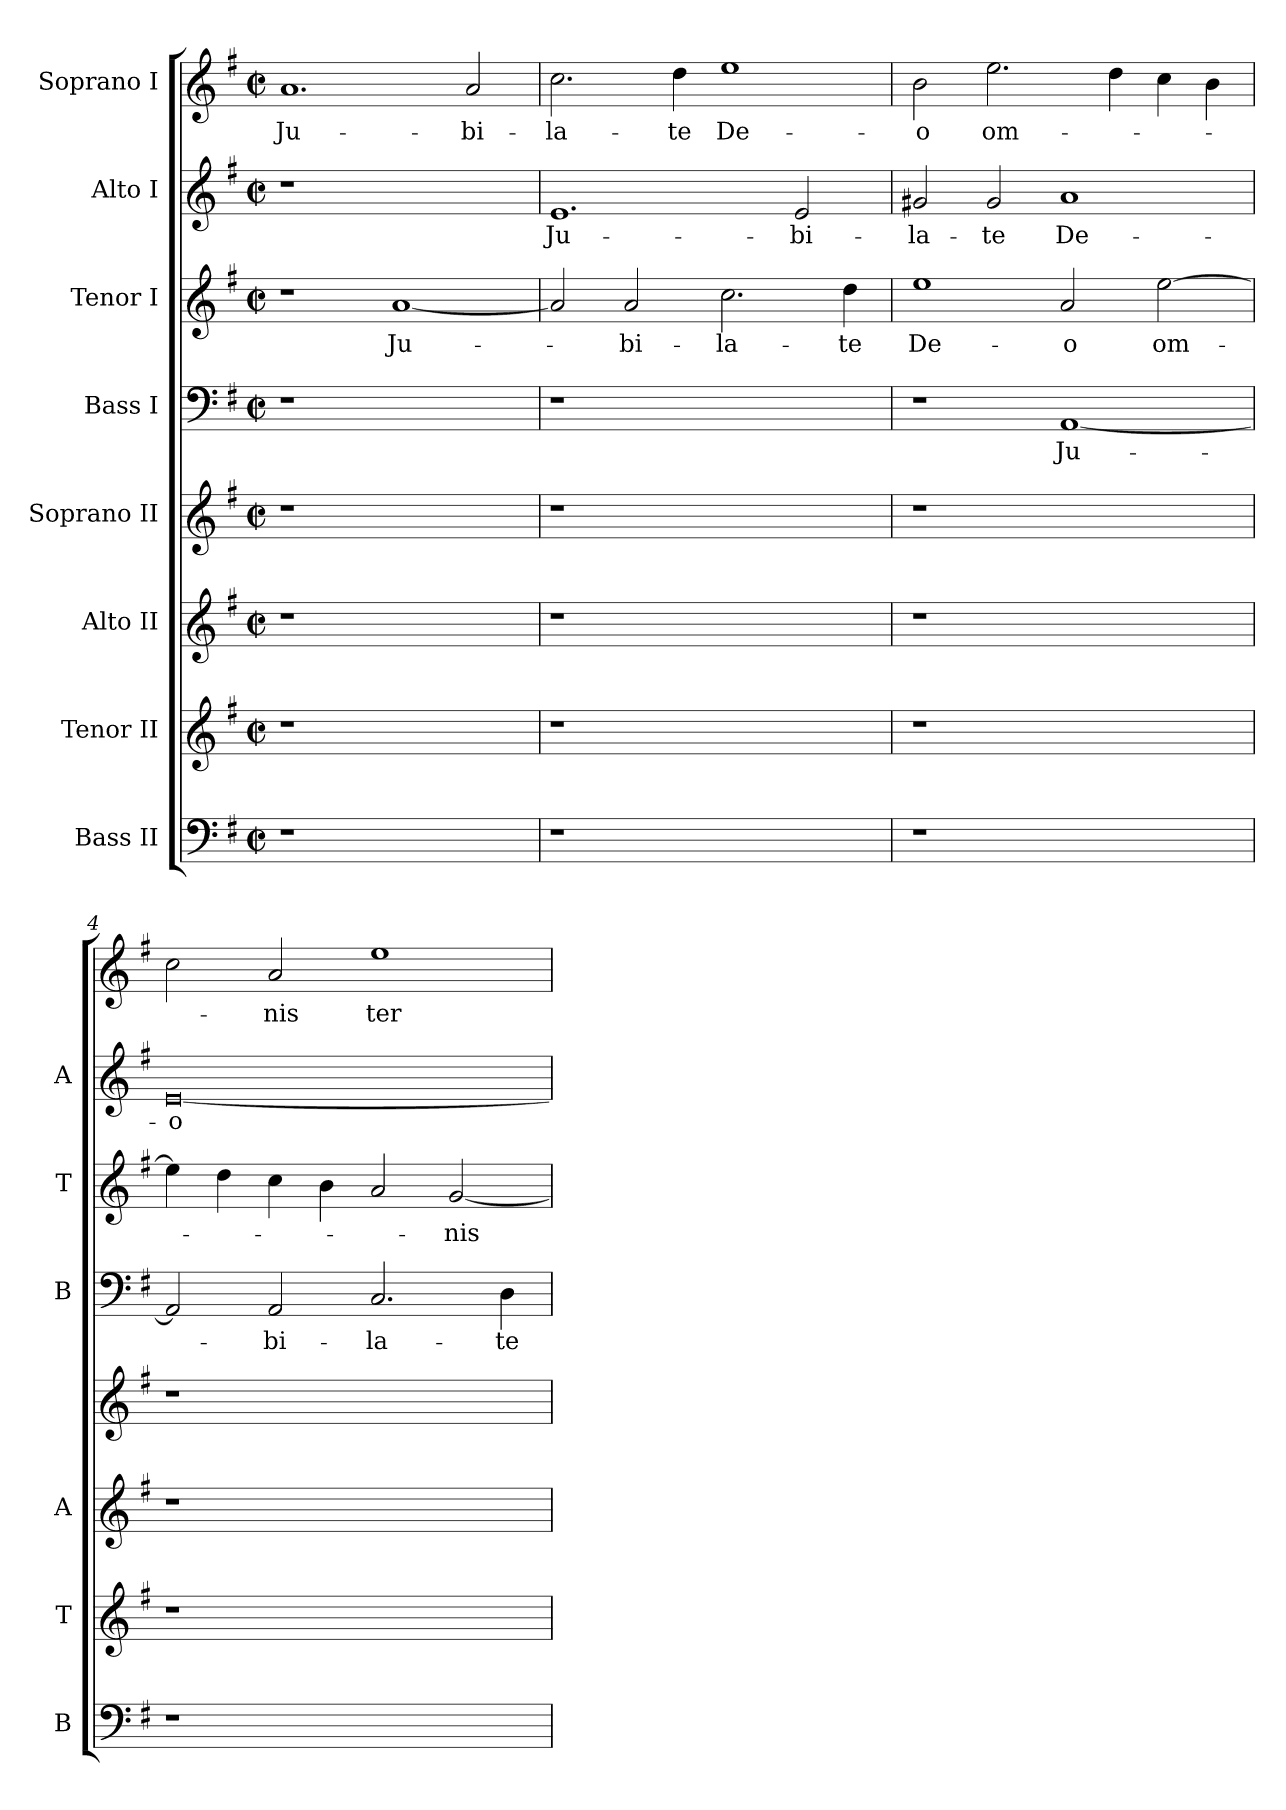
**kern	**kern	**kern	**kern	**kern	**text	**kern	**text	**kern	**text	**kern	**text
*part8	*part7	*part6	*part5	*part4	*part4	*part3	*part3	*part2	*part2	*part1	*part1
*staff8	*staff7	*staff6	*staff5	*staff4	*staff4	*staff3	*staff3	*staff2	*staff2	*staff1	*staff1
*I"Bass II	*I"Tenor II	*I"Alto II	*I"Soprano II	*I"Bass I	*	*I"Tenor I	*	*I"Alto I	*	*I"Soprano I	*
*I'B	*I'T	*I'A	*	*I'B	*	*I'T	*	*I'A	*	*	*
*clefF4	*clefG2	*clefG2	*clefG2	*clefF4	*	*clefG2	*	*clefG2	*	*clefG2	*
*	*ITrd7c12	*	*	*	*	*ITrd7c12	*	*	*	*	*
*k[f#]	*k[f#]	*k[f#]	*k[f#]	*k[f#]	*	*k[f#]	*	*k[f#]	*	*k[f#]	*
*G:	*G:	*G:	*G:	*G:	*	*G:	*	*G:	*	*G:	*
*M2/2	*M2/2	*M2/2	*M2/2	*M2/2	*	*M2/2	*	*M2/2	*	*M2/2	*
*met(c|)	*met(c|)	*met(c|)	*met(c|)	*met(c|)	*	*met(c|)	*	*met(c|)	*	*met(c|)	*
=1	=1	=1	=1	=1	=1	=1	=1	=1	=1	=1	=1
!LO:N:vis=1	!LO:N:vis=1	!LO:N:vis=1	!LO:N:vis=1	!LO:N:vis=1	!	!	!	!LO:N:vis=1	!	!	!LO:LY:b
1r	1r	1r	1r	1r	.	1r	.	1r	.	1.a	Ju-
!	!	!	!	!	!	!	!LO:LY:b	!	!	!	!
1ryy	1ryy	1ryy	1ryy	1ryy	.	[<1A	Ju-	1ryy	.	.	.
!	!	!	!	!	!	!	!	!	!	!	!LO:LY:b
.	.	.	.	.	.	.	.	.	.	2a/	-bi-
=2	=2	=2	=2	=2	=2	=2	=2	=2	=2	=2	=2
!LO:N:vis=1	!LO:N:vis=1	!LO:N:vis=1	!LO:N:vis=1	!LO:N:vis=1	!	!	!	!	!LO:LY:b	!	!LO:LY:b
1r	1r	1r	1r	1r	.	2A/]	.	1.e	Ju-	2.cc\	-la-
!	!	!	!	!	!	!	!LO:LY:b	!	!	!	!
.	.	.	.	.	.	2A/	-bi-	.	.	.	.
!	!	!	!	!	!	!	!	!	!	!	!LO:LY:b
.	.	.	.	.	.	.	.	.	.	4dd\	-te
!	!	!	!	!	!	!	!LO:LY:b	!	!	!	!LO:LY:b
1ryy	1ryy	1ryy	1ryy	1ryy	.	2.c\	-la-	.	.	1ee	De-
!	!	!	!	!	!	!	!	!	!LO:LY:b	!	!
.	.	.	.	.	.	.	.	2e/	-bi-	.	.
!	!	!	!	!	!	!	!LO:LY:b	!	!	!	!
.	.	.	.	.	.	4d\	-te	.	.	.	.
=3	=3	=3	=3	=3	=3	=3	=3	=3	=3	=3	=3
!LO:N:vis=1	!LO:N:vis=1	!LO:N:vis=1	!LO:N:vis=1	!	!	!	!LO:LY:b	!	!LO:LY:b	!	!LO:LY:b
1r	1r	1r	1r	1r	.	1e	De-	2g#X/	-la-	2b\	-o
!	!	!	!	!	!	!	!	!	!LO:LY:b	!	!LO:LY:b
.	.	.	.	.	.	.	.	2g#/	-te	2.ee\	om-
!	!	!	!	!	!LO:LY:b	!	!LO:LY:b	!	!LO:LY:b	!	!
1ryy	1ryy	1ryy	1ryy	[<1AA	Ju-	2A/	-o	1a	De-	.	.
.	.	.	.	.	.	.	.	.	.	4dd\	.
!	!	!	!	!	!	!	!LO:LY:b	!	!	!	!
.	.	.	.	.	.	[>2e\	om-	.	.	4cc\	.
.	.	.	.	.	.	.	.	.	.	4b\	.
=4	=4	=4	=4	=4	=4	=4	=4	=4	=4	=4	=4
!LO:N:vis=1	!LO:N:vis=1	!LO:N:vis=1	!LO:N:vis=1	!	!	!	!	!	!LO:LY:b	!	!
1r	1r	1r	1r	2AA/]	.	4e\]	.	[<0e	-o	2cc\	.
.	.	.	.	.	.	4d\	.	.	.	.	.
!	!	!	!	!	!LO:LY:b	!	!	!	!	!	!LO:LY:b
.	.	.	.	2AA/	-bi-	4c\	.	.	.	2a/	-nis
.	.	.	.	.	.	4B\	.	.	.	.	.
!	!	!	!	!	!LO:LY:b	!	!	!	!	!	!LO:LY:b
1ryy	1ryy	1ryy	1ryy	2.C/	-la-	2A/	.	.	.	1ee	ter-
!	!	!	!	!	!	!	!LO:LY:b	!	!	!	!
.	.	.	.	.	.	[<2G/	-nis	.	.	.	.
!	!	!	!	!	!LO:LY:b	!	!	!	!	!	!
.	.	.	.	4D\	-te	.	.	.	.	.	.
=	=	=	=	=	=	=	=	=	=	=	=
*-	*-	*-	*-	*-	*-	*-	*-	*-	*-	*-	*-
